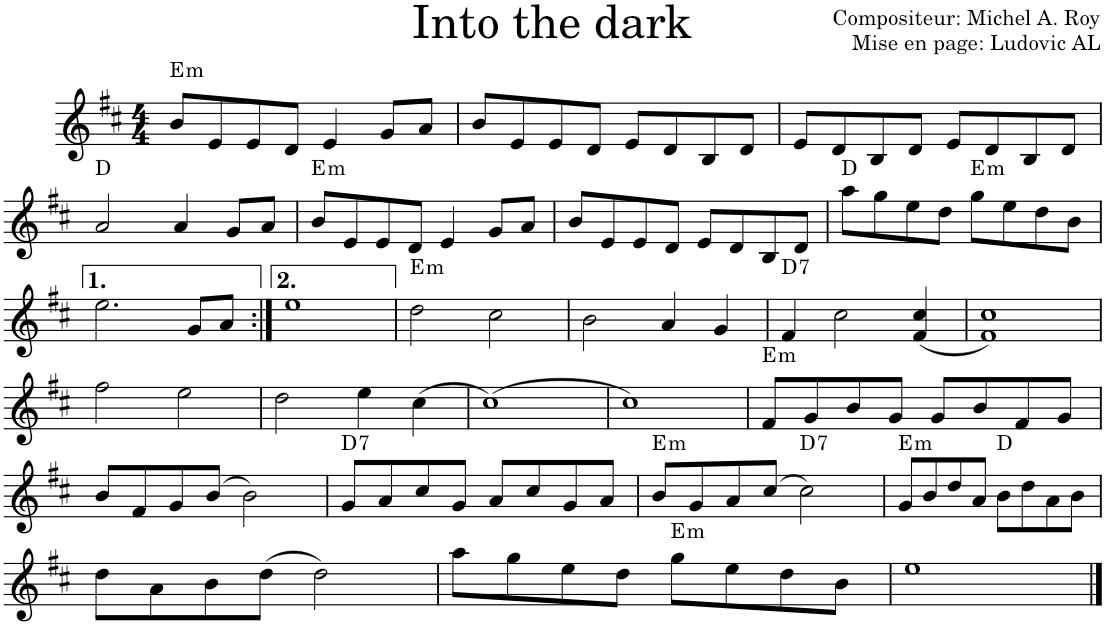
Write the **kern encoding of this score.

**kern	**harte
*part1	*part1
*staff1	*
*I"Voice	*
*I'V	*
*clefG2	*
*k[f#c#]	*
*M4/4	*
=1	=1
!	!LO:H:kt=m
8b/L	E:min
8e/	.
8e/	.
8d/J	.
4e/	.
8g/L	.
8a/J	.
=2	=2
8b/L	.
8e/	.
8e/	.
8d/J	.
8e/L	.
8d/	.
8B/	.
8d/J	.
=3	=3
8e/L	.
8d/	.
8B/	.
8d/J	.
8e/L	.
8d/	.
8B/	.
8d/J	.
!!LO:LB:g=z
=4	=4
2a/	D:maj
4a/	.
8g/L	.
8a/J	.
=5	=5
!	!LO:H:kt=m
8b/L	E:min
8e/	.
8e/	.
8d/J	.
4e/	.
8g/L	.
8a/J	.
=6	=6
8b/L	.
8e/	.
8e/	.
8d/J	.
8e/L	.
8d/	.
8B/	.
8d/J	.
=7	=7
8aa\L	D:maj
8gg\	.
8ee\	.
8dd\J	.
!	!LO:H:kt=m
8gg\L	E:min
8ee\	.
8dd\	.
8b\J	.
!!LO:LB:g=z
=8	=8
2.ee\	.
8g/L	.
8a/J	.
=9:|!	=9:|!
1ee	.
=10	=10
!	!LO:H:kt=m
2dd\	E:min
2cc#\	.
=11	=11
2b\	.
4a/	.
4g/	.
=12	=12
!	!LO:H:kt=7
4f#/	D:7
2cc#\	.
(4f#/ 4cc#/	.
=13	=13
1f# 1cc#)	.
!!LO:LB:g=z
=14	=14
2ff#\	.
2ee\	.
=15	=15
2dd\	.
4ee\	.
(4cc#\	.
=16	=16
(1cc#)	.
=17	=17
1cc#)	.
=18	=18
!	!LO:H:kt=m
8f#/L	E:min
8g/	.
8b/	.
8g/J	.
8g/L	.
8b/	.
8f#/	.
8g/J	.
!!LO:LB:g=z
=19	=19
8b/L	.
8f#/	.
8g/	.
(8b/J	.
2b\)	.
=20	=20
!	!LO:H:kt=7
8g/L	D:7
8a/	.
8cc#/	.
8g/J	.
8a/L	.
8cc#/	.
8g/	.
8a/J	.
=21	=21
!	!LO:H:kt=m
8b/L	E:min
8g/	.
8a/	.
(8cc#/J	.
!	!LO:H:kt=7
2cc#\)	D:7
=22	=22
!	!LO:H:kt=m
8g/L	E:min
8b/	.
8dd/	.
8a/J	.
8b\L	D:maj
8dd\	.
8a\	.
8b\J	.
!!LO:LB:g=z
=23	=23
8dd\L	.
8a\	.
8b\	.
(8dd\J	.
2dd\)	.
=24	=24
8aa\L	.
8gg\	.
8ee\	.
8dd\J	.
!	!LO:H:kt=m
8gg\L	E:min
8ee\	.
8dd\	.
8b\J	.
=25	=25
1ee	.
==	==
*-	*-
